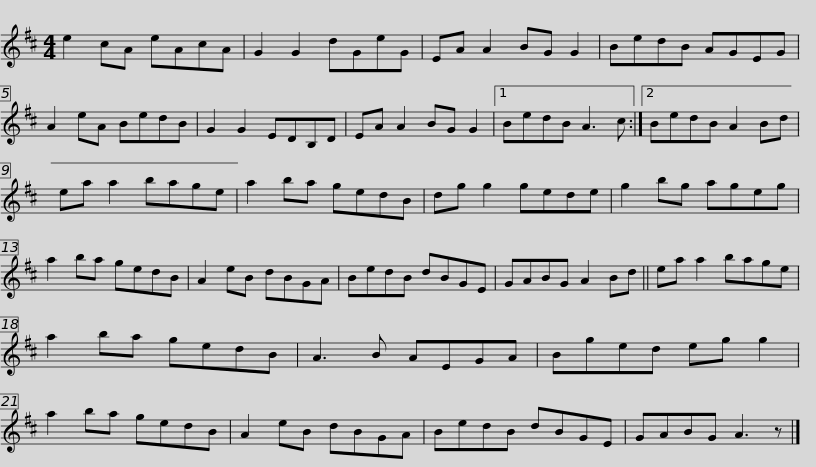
X:1
L:1/8
M:4/4
I:linebreak $
K:D
V:1 treble
V:1
 e2 cA eAcA | G2 G2 dGeG | EA A2 BG G2 | BedB AGEG | A2 eA BedB | %5
 G2 G2 EDB,D |$ EA A2 BG G2 |1 BedB A3 c :|2 BedB A2 Bd | ea a2 bage | %10
 a2 ba gedB | dg g2 gede |$ g2 bg ageg | a2 ba gedB | A2 eB dBGA | %15
 BedB dBGE | GABG A2 Bd ||$ ea a2 bage | a2 ba gedB | A3 B AEGA | %20
 Bged eg g2 | a2 ba gedB | A2 eB dBGA |$ BedB dBGE | GABG A3 z |] %25
